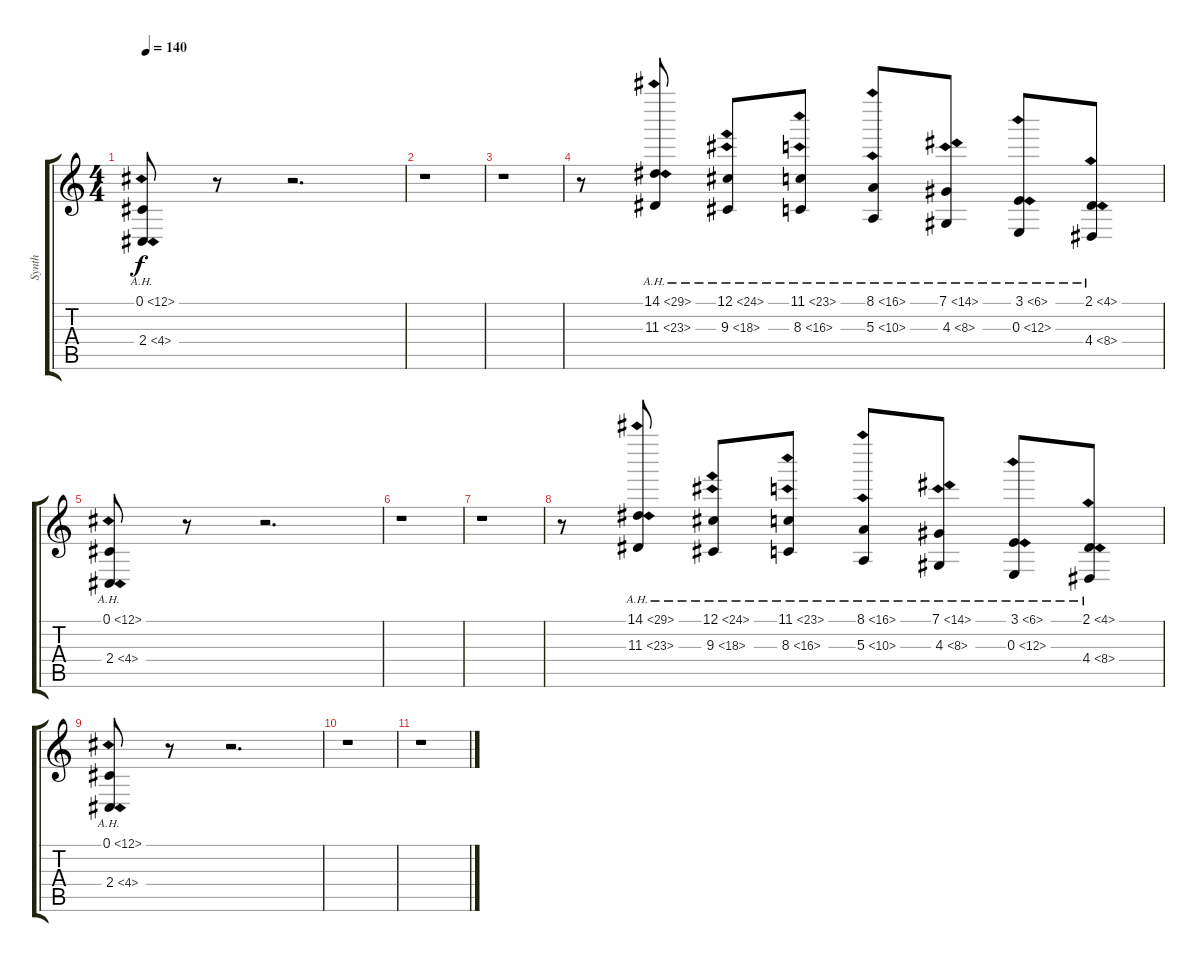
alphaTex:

\track ("Synth" "Synth") {instrument stringensemble1}
\staff {score tabs}
\tuning (Db4 Ab3 E3 B2 Gb2 Db2) {hide}
\ts (4 4)
\tempo 140
\clef g2
\ks c
(0.1{ah 12} 2.4{ah 2}).8{dy f} r.8 r.2{d} |
r.1 |
r.1 |
r.8 (14.1{ah 15} 11.3{ah 12}).8 (12.1{ah 12} 9.3{ah 9}).8 (11.1{ah 12} 8.3{ah 8}).8 (8.1{ah 8} 5.3{ah 5}).8 (7.1{ah 7} 4.3{ah 4}).8 (3.1{ah 3} 0.3{ah 12}).8 (2.1{ah 2} 4.4{ah 4}).8 |
(0.1{ah 12} 2.4{ah 2}).8 r.8 r.2{d} |
r.1 |
r.1 |
r.8 (14.1{ah 15} 11.3{ah 12}).8 (12.1{ah 12} 9.3{ah 9}).8 (11.1{ah 12} 8.3{ah 8}).8 (8.1{ah 8} 5.3{ah 5}).8 (7.1{ah 7} 4.3{ah 4}).8 (3.1{ah 3} 0.3{ah 12}).8 (2.1{ah 2} 4.4{ah 4}).8 |
(0.1{ah 12} 2.4{ah 2}).8 r.8 r.2{d} |
r.1 |
r.1
